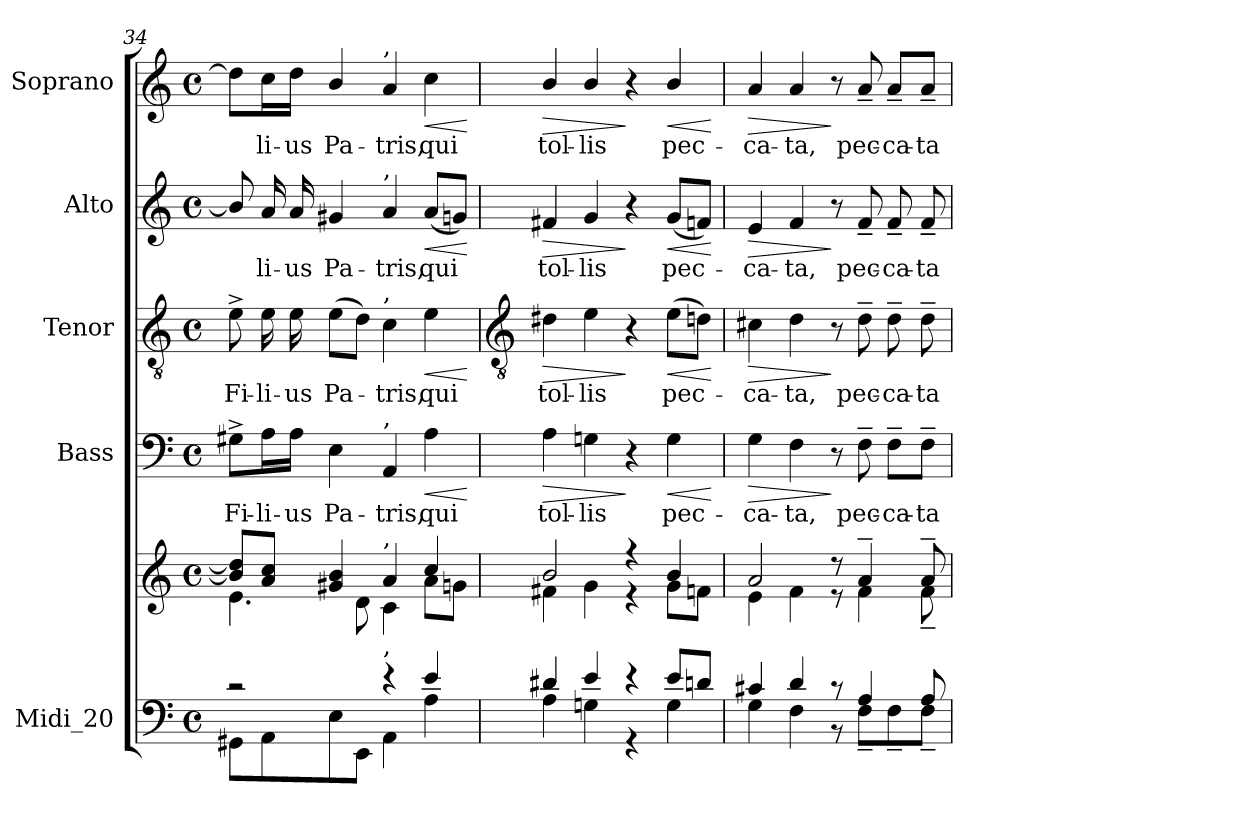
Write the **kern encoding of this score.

**kern	**kern	**kern	**text	**dynam	**kern	**text	**dynam	**kern	**text	**dynam	**kern	**text	**dynam
*part5	*part5	*part4	*part4	*part4	*part3	*part3	*part3	*part2	*part2	*part2	*part1	*part1	*part1
*staff6	*staff5	*staff4	*staff4	*staff4	*staff3	*staff3	*staff3	*staff2	*staff2	*staff2	*staff1	*staff1	*staff1
*I"Midi_20	*	*I"Bass	*	*	*I"Tenor	*	*	*I"Alto	*	*	*I"Soprano	*	*
*	*	*I'B	*	*	*I'T	*	*	*I'A	*	*	*I'S	*	*
*clefF4	*clefG2	*clefF4	*	*	*clefGv2	*	*	*clefG2	*	*	*clefG2	*	*
*k[]	*k[]	*k[]	*	*	*k[]	*	*	*k[]	*	*	*k[]	*	*
*C:	*C:	*C:	*	*	*C:	*	*	*C:	*	*	*C:	*	*
*M4/4	*M4/4	*M4/4	*	*	*M4/4	*	*	*M4/4	*	*	*M4/4	*	*
*met(c)	*met(c)	*met(c)	*	*	*met(c)	*	*	*met(c)	*	*	*met(c)	*	*
=34	=34	=34	=34	=34	=34	=34	=34	=34	=34	=34	=34	=34	=34
*^	*^	*	*	*	*	*	*	*	*	*	*	*	*
!	!	!	!	!	!LO:LY:b	!	!	!LO:LY:b	!	!	!	!	!	!	!
2r	8GG#X\L	8b/] 8dd/]L	4.e\	8G#X^\L	Fi-	.	8e^	Fi-	.	8b/]	.	.	8dd\L]	.	.
!	!	!	!	!	!LO:LY:b	!	!	!LO:LY:b	!	!	!LO:LY:b	!	!	!LO:LY:b	!
.	8AA\	8a/ 8cc/J	.	16A\L	-li-	.	16e	-li-	.	16a	li-	.	16cc\L	li-	.
!	!	!	!	!	!LO:LY:b	!	!	!LO:LY:b	!	!	!LO:LY:b	!	!	!LO:LY:b	!
.	.	.	.	16A\JJ	-us	.	16e	-us	.	16a	-us	.	16dd\JJ	-us	.
!	!	!	!	!	!LO:LY:b	!	!	!LO:LY:b	!	!	!LO:LY:b	!	!	!LO:LY:b	!
.	8E\	4g#X/ 4b/	.	4E	Pa-	.	(>8eL	Pa-	.	4g#X	Pa-	.	4b/	Pa-	.
.	8EE\J	.	8d\	.	.	.	8dJ)	.	.	.	.	.	.	.	.
!	!	!	!	!	!	!	!	!	!	!	!	!	!LO:TX:a:t=,	!	!
!	!	!	!	!	!	!	!	!	!	!LO:TX:a:t=,	!	!	!	!	!
!	!	!	!	!	!	!	!LO:TX:a:t=,	!	!	!	!	!	!	!	!
!	!	!	!	!LO:TX:a:t=,	!	!	!	!	!	!	!	!	!	!	!
!	!	!LO:TX:a:t=,	!	!	!	!	!	!	!	!	!	!	!	!	!
!LO:TX:a:t=,	!	!	!	!	!	!	!	!	!	!	!	!	!	!	!
!	!	!	!	!	!LO:LY:b	!	!	!LO:LY:b	!	!	!LO:LY:b	!	!	!LO:LY:b	!
4r	4AA\	4a/	4c\	4AA	-tris,	.	4c	tris,	.	4a	-tris,	.	4a	-tris,	.
!	!	!	!	!	!LO:LY:b	!LO:HP:b	!	!LO:LY:b	!LO:HP:b	!	!LO:LY:b	!LO:HP:b	!	!LO:LY:b	!LO:HP:b
4e/	4A\	4cc/	8a\L	4A	qui	<	4e	qui	<	(<8aL	qui	<	4cc	qui	<
.	.	.	8gn\J	.	.	.	.	.	.	8gnJ)	.	.	.	.	.
*v	*v	*	*	*	*	*	*	*	*	*	*	*	*	*	*
*	*v	*v	*	*	*	*	*	*	*	*	*	*	*	*
.	.	.	.	[	.	.	[	.	.	[	.	.	[
!!LO:LB:g=z
=35	=35	=35	=35	=35	=35	=35	=35	=35	=35	=35	=35	=35	=35
*	*	*	*	*	*clefGv2	*	*	*	*	*	*	*	*
*^	*^	*	*	*	*	*	*	*	*	*	*	*	*
!	!	!	!	!	!LO:LY:b	!LO:HP:b	!	!LO:LY:b	!LO:HP:b	!	!LO:LY:b	!LO:HP:b	!	!LO:LY:b	!LO:HP:b
4d#X/	4A\	2b/	4f#X\	4A	tol-	>	4d#X	tol-	>	4f#X	tol-	>	4b/	tol-	>
!	!	!	!	!	!LO:LY:b	!	!	!LO:LY:b	!	!	!LO:LY:b	!	!	!LO:LY:b	!
4e/	4Gn\	.	4g\	4Gn	-lis	.	4e	-lis	.	4g	-lis	.	4b/	-lis	.
4r	4r	4r	4r	4r	.	]	4r	.	]	4r	.	]	4r	.	]
!	!	!	!	!	!LO:LY:b	!LO:HP:b	!	!LO:LY:b	!LO:HP:b	!	!LO:LY:b	!LO:HP:b	!	!LO:LY:b	!LO:HP:b
8e/L	4G\	4b/	8g\L	4G	pec-	<	(>8eL	pec-	<	(<8gL	pec-	<	4b/	pec-	<
8dn/J	.	.	8fn\J	.	.	.	8dnJ)	.	.	8fnJ)	.	.	.	.	.
*v	*v	*	*	*	*	*	*	*	*	*	*	*	*	*	*
*	*v	*v	*	*	*	*	*	*	*	*	*	*	*	*
.	.	.	.	[	.	.	[	.	.	[	.	.	[
=36	=36	=36	=36	=36	=36	=36	=36	=36	=36	=36	=36	=36	=36
*^	*^	*	*	*	*	*	*	*	*	*	*	*	*
!	!	!	!	!	!LO:LY:b	!LO:HP:b	!	!LO:LY:b	!LO:HP:b	!	!LO:LY:b	!LO:HP:b	!	!LO:LY:b	!LO:HP:b
4c#X/	4G\	2a/	4e\	4G	-ca-	>	4c#X	ca-	>	4e	ca-	>	4a	-ca-	>
!	!	!	!	!	!LO:LY:b	!	!	!LO:LY:b	!	!	!LO:LY:b	!	!	!LO:LY:b	!
4d/	4F\	.	4f\	4F	-ta,	.	4d	-ta,	.	4f	-ta,	.	4a	-ta,	.
8r	8r	8r	8r	8r	.	]	8r	.	]	8r	.	]	8r	.	]
!	!	!	!	!	!LO:LY:b	!	!	!LO:LY:b	!	!	!LO:LY:b	!	!	!LO:LY:b	!
4A/	8F~\L	4a~/	4f\	8F~	pec-	.	8d~	pec-	.	8f~	pec-	.	8a~	pec-	.
!	!	!	!	!	!LO:LY:b	!	!	!LO:LY:b	!	!	!LO:LY:b	!	!	!LO:LY:b	!
.	8F~\	.	.	8F~\L	-ca-	.	8d~	-ca-	.	8f~	-ca-	.	8a~/L	-ca-	.
!	!	!	!	!	!LO:LY:b	!	!	!LO:LY:b	!	!	!LO:LY:b	!	!	!LO:LY:b	!
8A/	8F~\J	8a~/	8f~\	8F~\J	-ta	.	8d~	-ta	.	8f~	-ta	.	8a~/J	-ta	.
*v	*v	*	*	*	*	*	*	*	*	*	*	*	*	*	*
*	*v	*v	*	*	*	*	*	*	*	*	*	*	*	*
=	=	=	=	=	=	=	=	=	=	=	=	=	=
*-	*-	*-	*-	*-	*-	*-	*-	*-	*-	*-	*-	*-	*-
